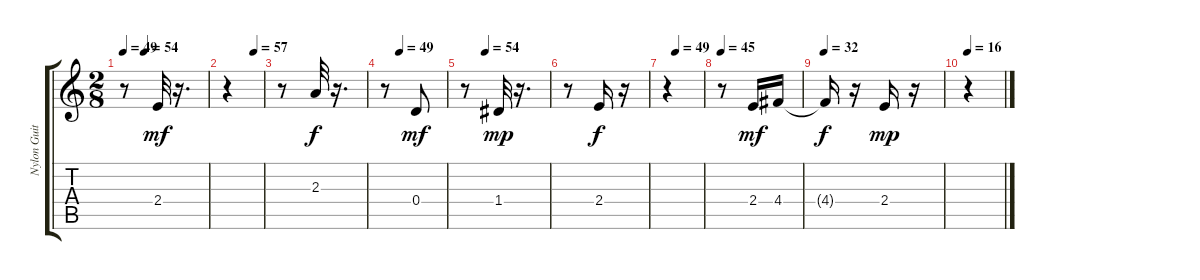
\track ("Nylon Guitar (4th string)" "Nylon Guit") {instrument acousticguitarnylon}
\staff {score tabs}
\tuning (E4 B3 G3 D3 A2 E2) {hide}
\ts (2 8)
\tempo 49
\tempo (54 0.25)
\clef g2
\ks c
r.8{dy f} 2.4.32{dy mf} r.16{d} |
\tempo (57 0.75)
r.4 |
r.8 2.3.32{dy f} r.16{d} |
\tempo (49 0.25)
r.8 0.4.8{dy mf} |
\tempo (54 0.25)
r.8 1.4.32{dy mp} r.16{d} |
r.8 2.4.16{dy f} r.16 |
\tempo (49 0.25)
r.4 |
\tempo 45
r.8 2.4.16{dy mf} 4.4.16 |
\tempo 32
4.4{t}.16{dy f} r.16 2.4.16{dy mp} r.16 |
\tempo 16
r.4
